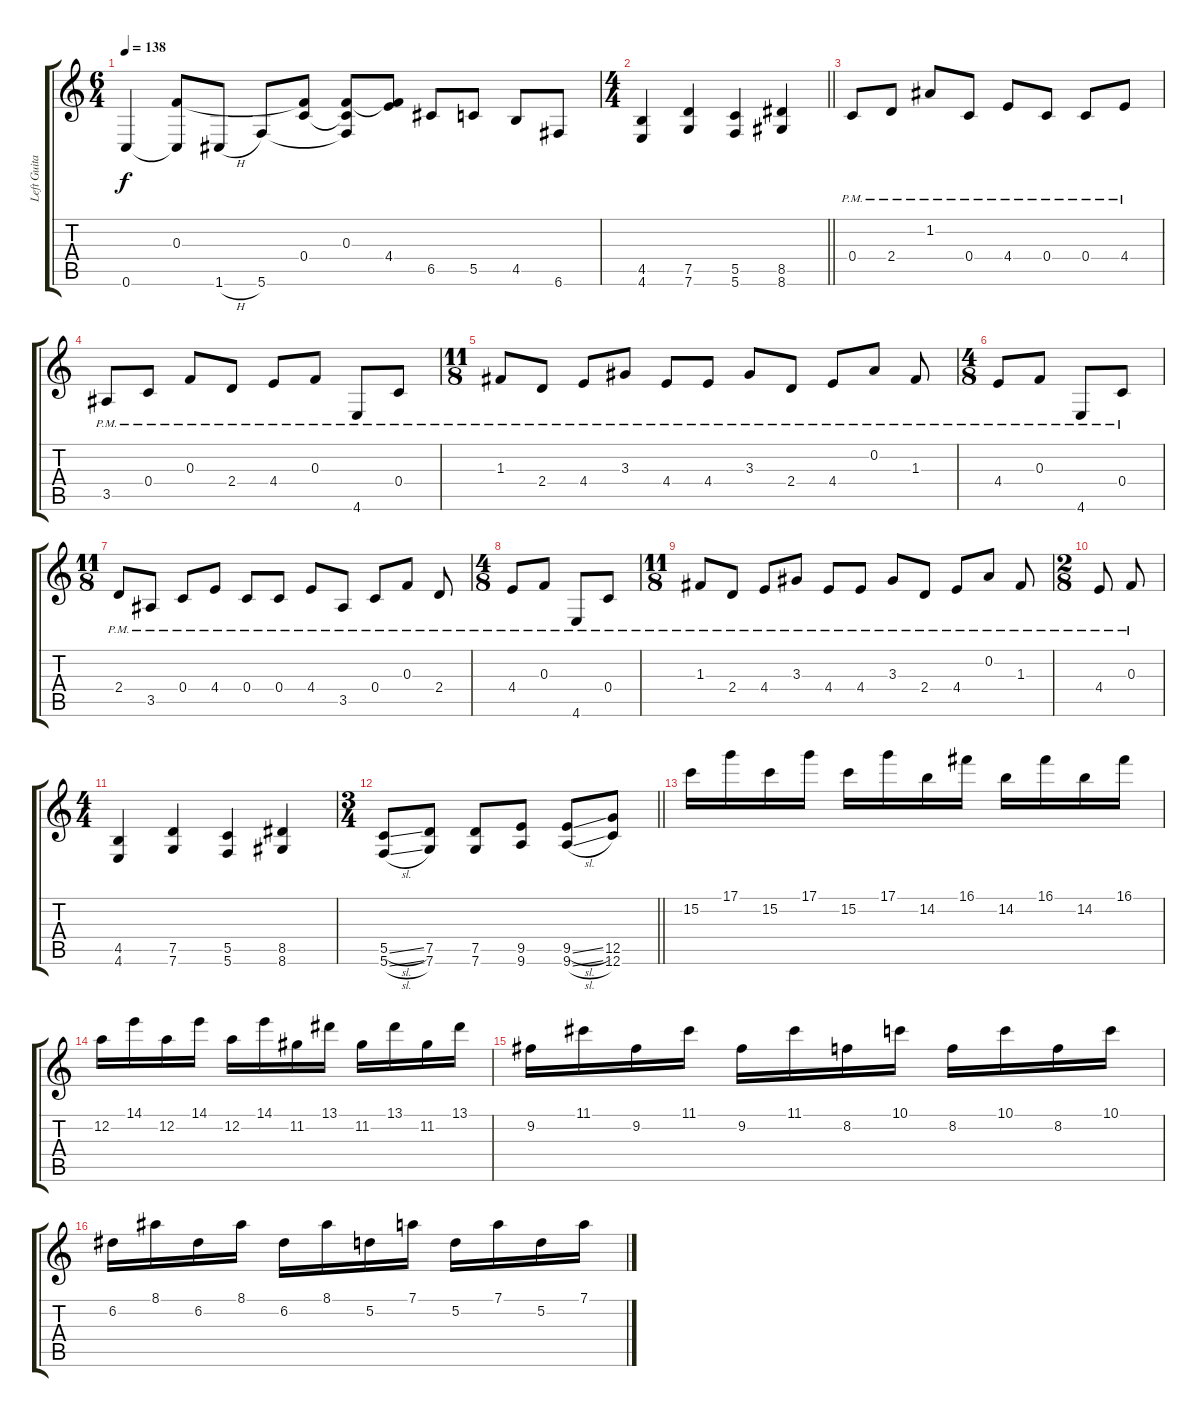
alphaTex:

\track ("Left Guitar" "Left Guita") {instrument distortionguitar}
\staff {score tabs}
\tuning (D4 A3 F3 C3 G2 C2) {hide}
\ts (6 4)
\tempo 138
\clef g2
\ks c
0.6.4{dy f} (0.3 0.6{t}).8 1.6{h}.8 5.6.8 (0.3{t} 0.4).8 (0.3 0.4{t} 5.6{t}).8 (0.3{t} 4.4).8 6.5.8 5.5.8 4.5.8 6.6.8 |
\ts (4 4)
\barLineRight lightlight
(4.5 4.6).4 (7.5 7.6).4 (5.5 5.6).4 (8.5 8.6).4 |
0.4{pm}.8 2.4{pm}.8 1.2{pm}.8 0.4{pm}.8 4.4{pm}.8 0.4{pm}.8 0.4{pm}.8 4.4{pm}.8 |
3.5{pm}.8 0.4{pm}.8 0.3{pm}.8 2.4{pm}.8 4.4{pm}.8 0.3{pm}.8 4.6{pm}.8 0.4{pm}.8 |
\ts (11 8)
1.3{pm}.8 2.4{pm}.8 4.4{pm}.8 3.3{pm}.8 4.4{pm}.8 4.4{pm}.8 3.3{pm}.8 2.4{pm}.8 4.4{pm}.8 0.2{pm}.8 1.3{pm}.8 |
\ts (4 8)
4.4{pm}.8 0.3{pm}.8 4.6{pm}.8 0.4{pm}.8 |
\ts (11 8)
2.4{pm}.8 3.5{pm}.8 0.4{pm}.8 4.4{pm}.8 0.4{pm}.8 0.4{pm}.8 4.4{pm}.8 3.5{pm}.8 0.4{pm}.8 0.3{pm}.8 2.4{pm}.8 |
\ts (4 8)
4.4{pm}.8 0.3{pm}.8 4.6{pm}.8 0.4{pm}.8 |
\ts (11 8)
1.3{pm}.8 2.4{pm}.8 4.4{pm}.8 3.3{pm}.8 4.4{pm}.8 4.4{pm}.8 3.3{pm}.8 2.4{pm}.8 4.4{pm}.8 0.2{pm}.8 1.3{pm}.8 |
\ts (2 8)
4.4{pm}.8 0.3{pm}.8 |
\ts (4 4)
(4.5 4.6).4 (7.5 7.6).4 (5.5 5.6).4 (8.5 8.6).4 |
\ts (3 4)
\barLineRight lightlight
(5.5{sl} 5.6{sl}).8 (7.5 7.6).8 (7.5 7.6).8 (9.5 9.6).8 (9.5{sl} 9.6{sl}).8 (12.5 12.6).8 |
15.2.16 17.1.16 15.2.16 17.1.16 15.2.16 17.1.16 14.2.16 16.1.16 14.2.16 16.1.16 14.2.16 16.1.16 |
12.2.16 14.1.16 12.2.16 14.1.16 12.2.16 14.1.16 11.2.16 13.1.16 11.2.16 13.1.16 11.2.16 13.1.16 |
9.2.16 11.1.16 9.2.16 11.1.16 9.2.16 11.1.16 8.2.16 10.1.16 8.2.16 10.1.16 8.2.16 10.1.16 |
6.2.16 8.1.16 6.2.16 8.1.16 6.2.16 8.1.16 5.2.16 7.1.16 5.2.16 7.1.16 5.2.16 7.1.16
